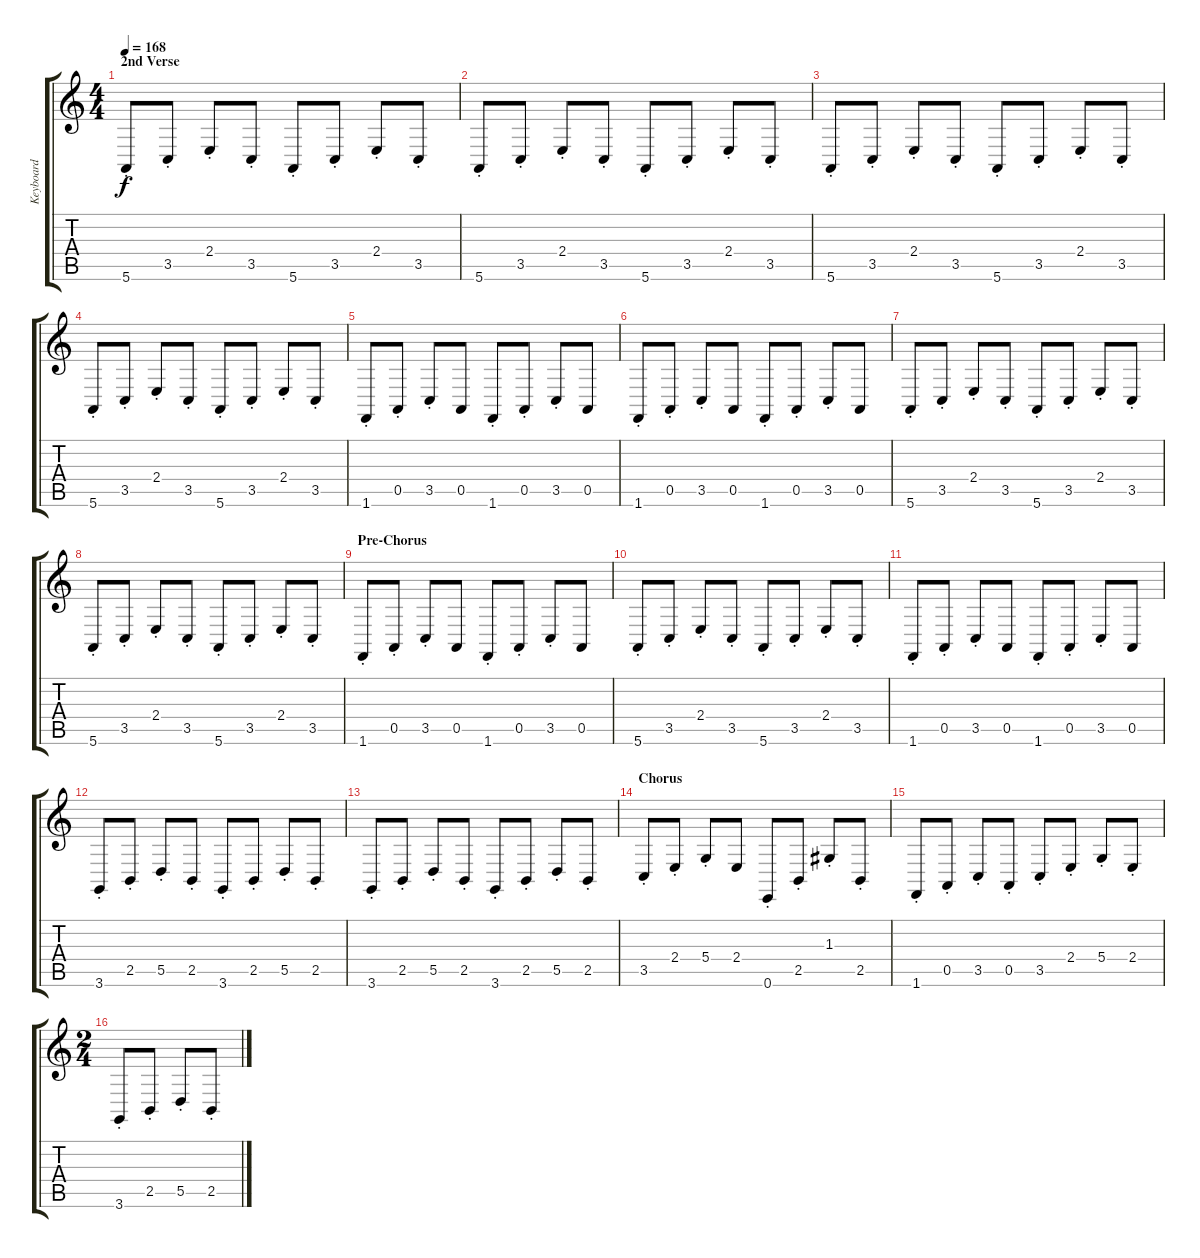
\track ("Keyboard" "Keyboard") {instrument lead1square}
\staff {score tabs}
\tuning (E4 B3 G3 D3 A2 E2) {hide}
\ts (4 4)
\section ("" "2nd Verse")
\tempo 168
\clef g2
\ks c
5.6{st}.8{dy f} 3.5{st}.8 2.4{st}.8 3.5{st}.8 5.6{st}.8 3.5{st}.8 2.4{st}.8 3.5{st}.8 |
5.6{st}.8 3.5{st}.8 2.4{st}.8 3.5{st}.8 5.6{st}.8 3.5{st}.8 2.4{st}.8 3.5{st}.8 |
5.6{st}.8 3.5{st}.8 2.4{st}.8 3.5{st}.8 5.6{st}.8 3.5{st}.8 2.4{st}.8 3.5{st}.8 |
5.6{st}.8 3.5{st}.8 2.4{st}.8 3.5{st}.8 5.6{st}.8 3.5{st}.8 2.4{st}.8 3.5{st}.8 |
1.6{st}.8 0.5{st}.8 3.5{st}.8 0.5.8 1.6{st}.8 0.5{st}.8 3.5{st}.8 0.5.8 |
1.6{st}.8 0.5{st}.8 3.5{st}.8 0.5.8 1.6{st}.8 0.5{st}.8 3.5{st}.8 0.5.8 |
5.6{st}.8 3.5{st}.8 2.4{st}.8 3.5{st}.8 5.6{st}.8 3.5{st}.8 2.4{st}.8 3.5{st}.8 |
5.6{st}.8 3.5{st}.8 2.4{st}.8 3.5{st}.8 5.6{st}.8 3.5{st}.8 2.4{st}.8 3.5{st}.8 |
\section ("" "Pre-Chorus")
1.6{st}.8 0.5{st}.8 3.5{st}.8 0.5.8 1.6{st}.8 0.5{st}.8 3.5{st}.8 0.5.8 |
5.6{st}.8 3.5{st}.8 2.4{st}.8 3.5{st}.8 5.6{st}.8 3.5{st}.8 2.4{st}.8 3.5{st}.8 |
1.6{st}.8 0.5{st}.8 3.5{st}.8 0.5.8 1.6{st}.8 0.5{st}.8 3.5{st}.8 0.5.8 |
3.6{st}.8 2.5{st}.8 5.5{st}.8 2.5{st}.8 3.6{st}.8 2.5{st}.8 5.5{st}.8 2.5{st}.8 |
3.6{st}.8 2.5{st}.8 5.5{st}.8 2.5{st}.8 3.6{st}.8 2.5{st}.8 5.5{st}.8 2.5{st}.8 |
\section ("" "Chorus")
3.5{st}.8 2.4{st}.8 5.4{st}.8 2.4.8 0.6{st}.8 2.5{st}.8 1.3{st}.8 2.5{st}.8 |
1.6{st}.8 0.5{st}.8 3.5{st}.8 0.5{st}.8 3.5{st}.8 2.4{st}.8 5.4{st}.8 2.4{st}.8 |
\ts (2 4)
3.6{st}.8 2.5{st}.8 5.5{st}.8 2.5{st}.8
